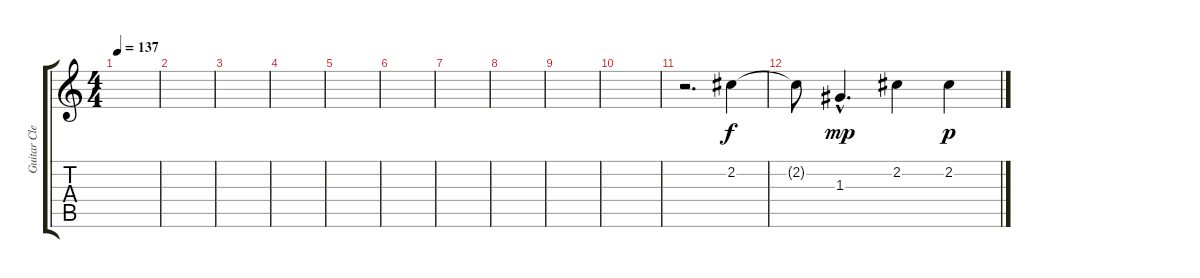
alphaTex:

\track ("Guitar Clean Solo" "Guitar Cle") {instrument electricguitarclean}
\staff {score tabs}
\tuning (E4 B3 G3 D3 A2 E2) {hide}
\ts (4 4)
\tempo 137
\clef g2
\ks c
|
|
|
|
|
|
|
|
|
|
r.2{d} 2.2.4 |
2.2{t}.8 1.3{hac}.4{d dy mp} 2.2.4 2.2.4{dy p}
